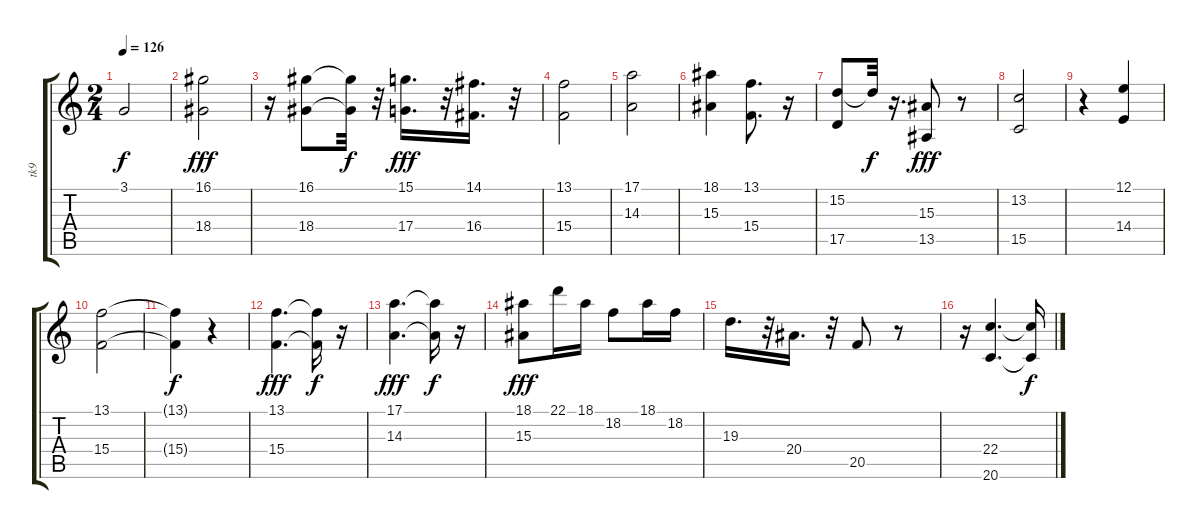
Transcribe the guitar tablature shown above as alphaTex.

\track ("tk9" "tk9") {instrument stringensemble1}
\staff {score tabs}
\tuning (E4 B3 G3 D3 A2 E2) {hide}
\ts (2 4)
\tempo 126
\clef g2
\ks c
3.1{t}.2{dy f} |
(16.1 18.4).2{dy fff} |
r.16 (16.1 18.4).8 (16.1{t} 18.4{t}).32{dy f} r.32 (15.1 17.4).16{d dy fff} r.32 (14.1 16.4).16{d} r.32 |
(13.1 15.4).2 |
(17.1 14.3).2 |
(18.1 15.3).4 (13.1 15.4).8{d} r.16 |
(15.2 17.5).8 15.2{t}.32{dy f} r.16{d} (15.3 13.5).8{dy fff} r.8 |
(13.2 15.5).2 |
r.4 (12.1 14.4).4 |
(13.1 15.4).2 |
(13.1{t} 15.4{t}).4{dy f} r.4 |
(13.1 15.4).4{d dy fff} (13.1{t} 15.4{t}).16{dy f} r.16 |
(17.1 14.3).4{d dy fff} (17.1{t} 14.3{t}).16{dy f} r.16 |
(18.1 15.3).8{dy fff} 22.1.16 18.1.16 18.2.8 18.1.16 18.2.16 |
19.3.16{d} r.32 20.4.16{d} r.32 20.5.8 r.8 |
r.16 (22.4 20.6).4{d} (22.4{t} 20.6{t}).16{dy f}
